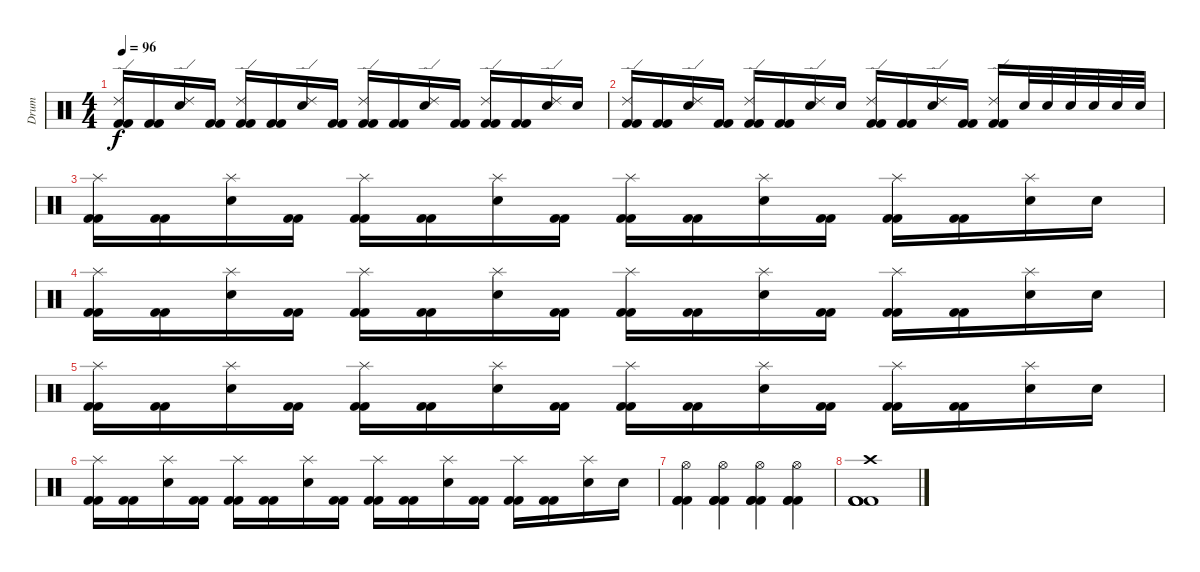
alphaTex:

\track ("Drum" "Drum") {instrument percussion}
\staff {score}
\articulation defaults
\ts (4 4)
\tempo 96
\clef neutral
\ks c
("Ride (edge) 2" "Kick (hit) 2" "Kick (hit) 2").16{dy f} ("Kick (hit) 2" "Kick (hit) 2").16 ("Ride (edge) 2" "Snare (hit) 2").16 ("Kick (hit) 2" "Kick (hit) 2").16 ("Ride (edge) 2" "Kick (hit) 2" "Kick (hit) 2").16 ("Kick (hit) 2" "Kick (hit) 2").16 ("Ride (edge) 2" "Snare (hit) 2").16 ("Kick (hit) 2" "Kick (hit) 2").16 ("Ride (edge) 2" "Kick (hit) 2" "Kick (hit) 2").16 ("Kick (hit) 2" "Kick (hit) 2").16 ("Ride (edge) 2" "Snare (hit) 2").16 ("Kick (hit) 2" "Kick (hit) 2").16 ("Ride (edge) 2" "Kick (hit) 2" "Kick (hit) 2").16 ("Kick (hit) 2" "Kick (hit) 2").16 ("Ride (edge) 2" "Snare (hit) 2").16 "Snare (hit) 2".16 |
("Ride (edge) 2" "Kick (hit) 2" "Kick (hit) 2").16 ("Kick (hit) 2" "Kick (hit) 2").16 ("Ride (edge) 2" "Snare (hit) 2").16 ("Kick (hit) 2" "Kick (hit) 2").16 ("Ride (edge) 2" "Kick (hit) 2" "Kick (hit) 2").16 ("Kick (hit) 2" "Kick (hit) 2").16 ("Ride (edge) 2" "Snare (hit) 2").16 "Snare (hit) 2".16 ("Ride (edge) 2" "Kick (hit) 2" "Kick (hit) 2").16 ("Kick (hit) 2" "Kick (hit) 2").16 ("Ride (edge) 2" "Snare (hit) 2").16 ("Kick (hit) 2" "Kick (hit) 2").16 ("Ride (edge) 2" "Kick (hit) 2" "Kick (hit) 2").16 "Snare (hit) 2".32 "Snare (hit) 2".32 "Snare (hit) 2".32 "Snare (hit) 2".32 "Snare (hit) 2".32 "Snare (hit) 2".32 |
("Splash (hit)" "Kick (hit) 2" "Kick (hit) 2").16 ("Kick (hit) 2" "Kick (hit) 2").16 ("Splash (hit)" "Snare (hit) 2").16 ("Kick (hit) 2" "Kick (hit) 2").16 ("Splash (hit)" "Kick (hit) 2" "Kick (hit) 2").16 ("Kick (hit) 2" "Kick (hit) 2").16 ("Splash (hit)" "Snare (hit) 2").16 ("Kick (hit) 2" "Kick (hit) 2").16 ("Splash (hit)" "Kick (hit) 2" "Kick (hit) 2").16 ("Kick (hit) 2" "Kick (hit) 2").16 ("Splash (hit)" "Snare (hit) 2").16 ("Kick (hit) 2" "Kick (hit) 2").16 ("Splash (hit)" "Kick (hit) 2" "Kick (hit) 2").16 ("Kick (hit) 2" "Kick (hit) 2").16 ("Splash (hit)" "Snare (hit) 2").16 "Snare (hit) 2".16 |
("Splash (hit)" "Kick (hit) 2" "Kick (hit) 2").16 ("Kick (hit) 2" "Kick (hit) 2").16 ("Splash (hit)" "Snare (hit) 2").16 ("Kick (hit) 2" "Kick (hit) 2").16 ("Splash (hit)" "Kick (hit) 2" "Kick (hit) 2").16 ("Kick (hit) 2" "Kick (hit) 2").16 ("Splash (hit)" "Snare (hit) 2").16 ("Kick (hit) 2" "Kick (hit) 2").16 ("Splash (hit)" "Kick (hit) 2" "Kick (hit) 2").16 ("Kick (hit) 2" "Kick (hit) 2").16 ("Splash (hit)" "Snare (hit) 2").16 ("Kick (hit) 2" "Kick (hit) 2").16 ("Splash (hit)" "Kick (hit) 2" "Kick (hit) 2").16 ("Kick (hit) 2" "Kick (hit) 2").16 ("Splash (hit)" "Snare (hit) 2").16 "Snare (hit) 2".16 |
("Splash (hit)" "Kick (hit) 2" "Kick (hit) 2").16 ("Kick (hit) 2" "Kick (hit) 2").16 ("Splash (hit)" "Snare (hit) 2").16 ("Kick (hit) 2" "Kick (hit) 2").16 ("Splash (hit)" "Kick (hit) 2" "Kick (hit) 2").16 ("Kick (hit) 2" "Kick (hit) 2").16 ("Splash (hit)" "Snare (hit) 2").16 ("Kick (hit) 2" "Kick (hit) 2").16 ("Splash (hit)" "Kick (hit) 2" "Kick (hit) 2").16 ("Kick (hit) 2" "Kick (hit) 2").16 ("Splash (hit)" "Snare (hit) 2").16 ("Kick (hit) 2" "Kick (hit) 2").16 ("Splash (hit)" "Kick (hit) 2" "Kick (hit) 2").16 ("Kick (hit) 2" "Kick (hit) 2").16 ("Splash (hit)" "Snare (hit) 2").16 "Snare (hit) 2".16 |
("Splash (hit)" "Kick (hit) 2" "Kick (hit) 2").16 ("Kick (hit) 2" "Kick (hit) 2").16 ("Splash (hit)" "Snare (hit) 2").16 ("Kick (hit) 2" "Kick (hit) 2").16 ("Splash (hit)" "Kick (hit) 2" "Kick (hit) 2").16 ("Kick (hit) 2" "Kick (hit) 2").16 ("Splash (hit)" "Snare (hit) 2").16 ("Kick (hit) 2" "Kick (hit) 2").16 ("Splash (hit)" "Kick (hit) 2" "Kick (hit) 2").16 ("Kick (hit) 2" "Kick (hit) 2").16 ("Splash (hit)" "Snare (hit) 2").16 ("Kick (hit) 2" "Kick (hit) 2").16 ("Splash (hit)" "Kick (hit) 2" "Kick (hit) 2").16 ("Kick (hit) 2" "Kick (hit) 2").16 ("Splash (hit)" "Snare (hit) 2").16 "Snare (hit) 2".16 |
("Hi-Hat (open)" "Kick (hit) 2" "Kick (hit) 2" "Kick (hit) 2").4 ("Hi-Hat (open)" "Kick (hit) 2" "Kick (hit) 2" "Kick (hit) 2").4 ("Hi-Hat (open)" "Kick (hit) 2" "Kick (hit) 2" "Kick (hit) 2").4 ("Hi-Hat (open)" "Kick (hit) 2" "Kick (hit) 2" "Kick (hit) 2").4 |
("Crash high (hit)" "Kick (hit) 2" "Kick (hit) 2" "Kick (hit) 2" "Kick (hit) 2").1
